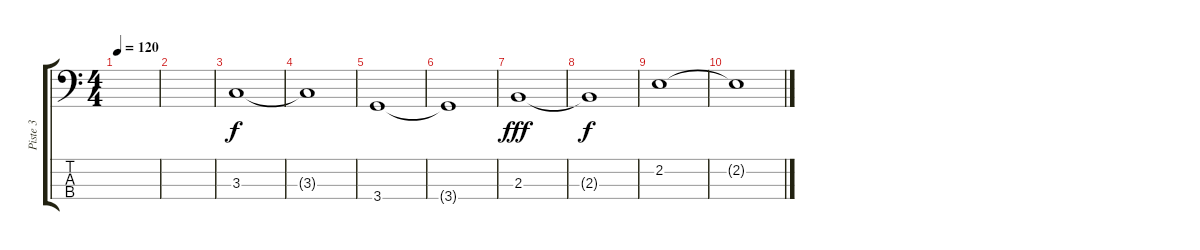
\track ("Piste 3" "Piste 3") {instrument electricbassfinger}
\staff {score tabs}
\tuning (G2 D2 A1 E1) {hide}
\ts (4 4)
\tempo 120
\clef f4
\ks c
|
|
3.3.1{dy f} |
3.3{t}.1 |
3.4.1 |
3.4{t}.1 |
2.3.1{dy fff} |
2.3{t}.1{dy f} |
2.2.1 |
2.2{t}.1
